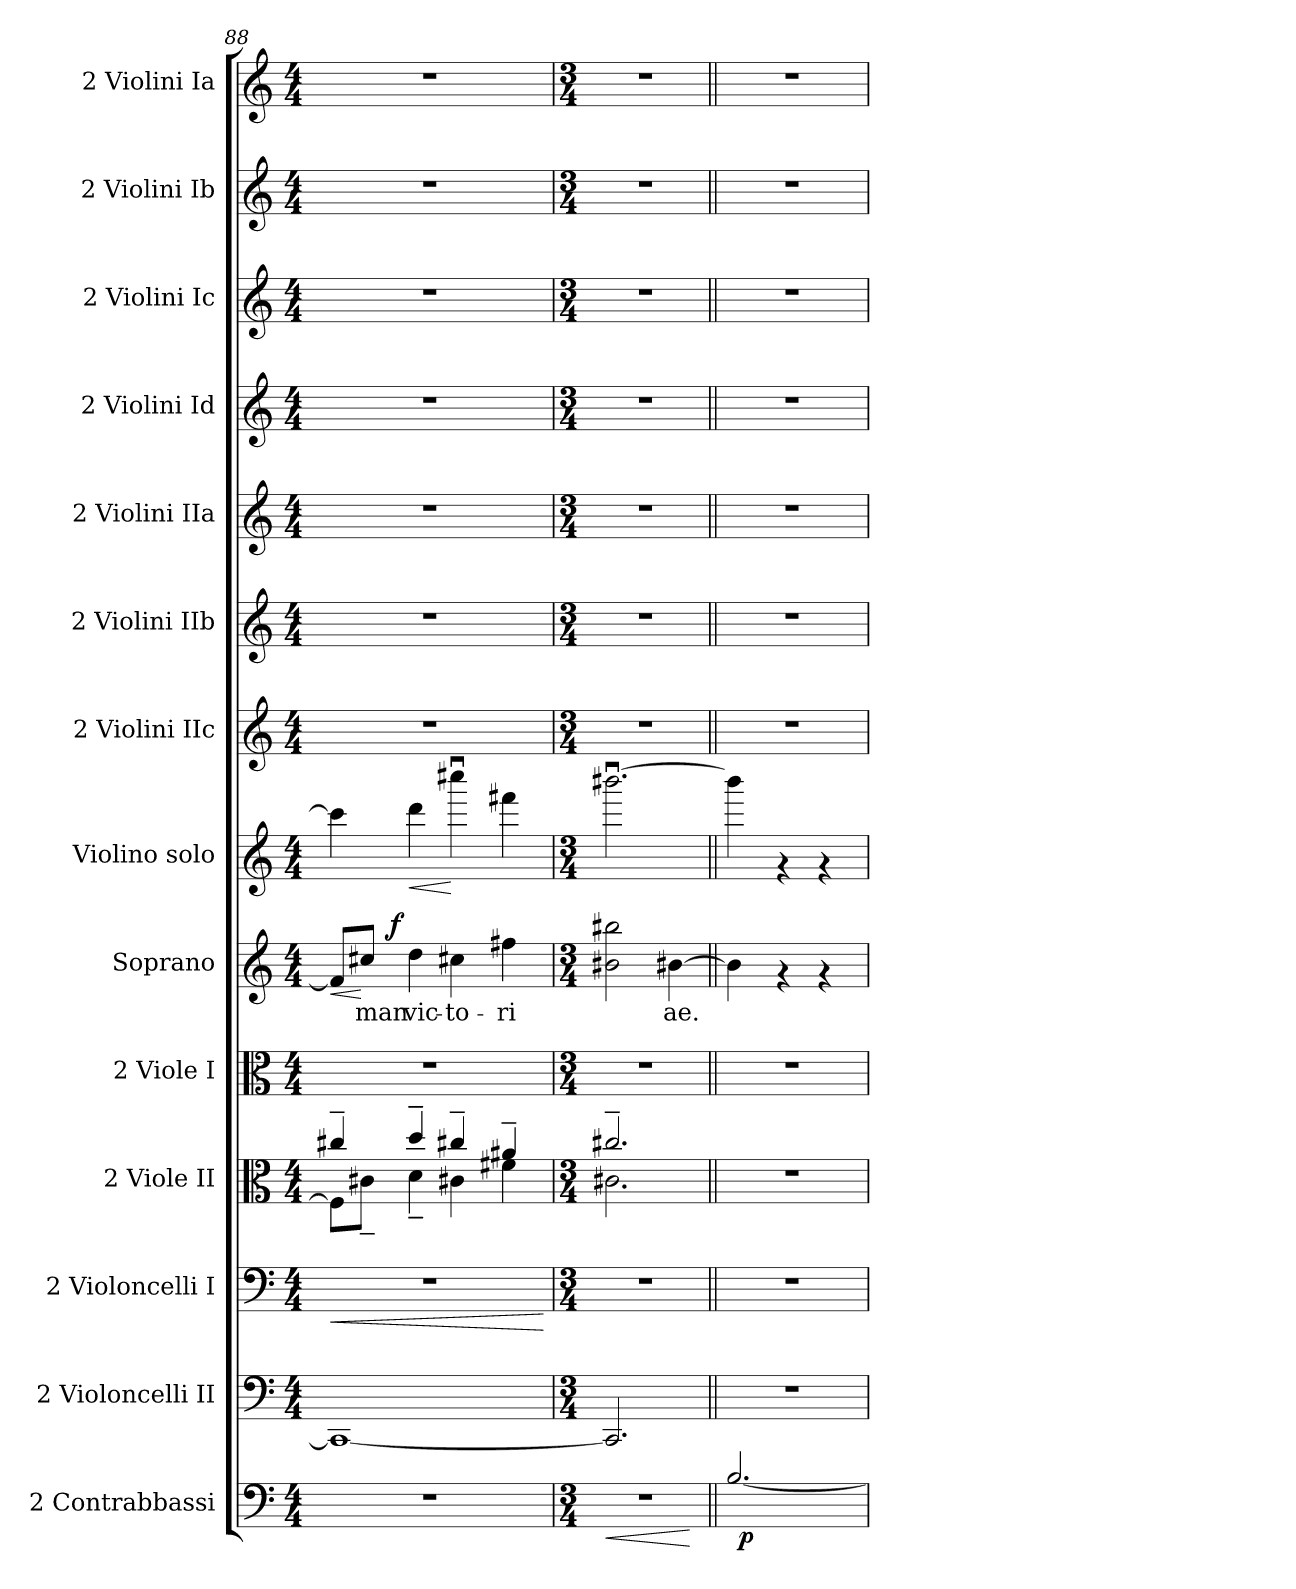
**kern	**dynam	**kern	**kern	**dynam	**kern	**kern	**kern	**text	**dynam	**kern	**dynam	**kern	**kern	**kern	**kern	**kern	**kern	**kern
*part14	*part14	*part13	*part12	*part12	*part11	*part10	*part9	*part9	*part9	*part8	*part8	*part7	*part6	*part5	*part4	*part3	*part2	*part1
*staff14	*staff14	*staff13	*staff12	*staff12	*staff11	*staff10	*staff9	*staff9	*staff9	*staff8	*staff8	*staff7	*staff6	*staff5	*staff4	*staff3	*staff2	*staff1
*I"2 Contrabbassi	*	*I"2 Violoncelli II	*I"2 Violoncelli I	*	*I"2 Viole II	*I"2 Viole I	*I"Soprano	*	*	*I"Violino solo	*	*I"2 Violini IIc	*I"2 Violini IIb	*I"2 Violini IIa	*I"2 Violini Id	*I"2 Violini Ic	*I"2 Violini Ib	*I"2 Violini Ia
*I'Cb.	*	*I'Vc. II	*I'Vc. I	*	*I'Vle II	*I'Vle I	*I'S.	*	*	*I'Vno solo	*	*I'Vni IIc	*I'Vni IIb	*I'Vni IIa	*I'Vni Id	*I'Vni Ic	*I'Vni Ib	*I'Vni Ia
*clefF4	*	*clefF4	*clefF4	*	*clefC3	*clefC3	*clefG2	*	*	*clefG2	*	*clefG2	*clefG2	*clefG2	*clefG2	*clefG2	*clefG2	*clefG2
*ITrd7c12	*	*	*	*	*	*	*	*	*	*	*	*	*	*	*	*	*	*
*k[]	*	*k[]	*k[]	*	*k[]	*k[]	*k[]	*	*	*k[]	*	*k[]	*k[]	*k[]	*k[]	*k[]	*k[]	*k[]
*C:	*	*C:	*C:	*	*C:	*C:	*C:	*	*	*C:	*	*C:	*C:	*C:	*C:	*C:	*C:	*C:
*M4/4	*	*M4/4	*M4/4	*	*M4/4	*M4/4	*M4/4	*	*	*M4/4	*	*M4/4	*M4/4	*M4/4	*M4/4	*M4/4	*M4/4	*M4/4
=88	=88	=88	=88	=88	=88	=88	=88	=88	=88	=88	=88	=88	=88	=88	=88	=88	=88	=88
!	!	!	!	!LO:HP:b	!	!	!	!LO:LY:b:cj	!LO:HP:b	!	!	!	!	!	!	!	!	!
*	*	*	*	*	*^	*	*^	*	*	*	*	*	*	*	*	*	*	*
1r	.	1CC#_<	1r	<	4cc#X~>/	8F#\L]	1r	8f#/L]	8ryy	.	<	4ccc#\]	.	1r	1r	1r	1r	1r	1r	1r
!	!	!	!	!	!	!	!	!	!	!LO:LY:b:cj	!	!	!	!	!	!	!	!	!	!
.	.	.	.	.	.	8c#X~>\J	.	8cc#X/J	16ryy	man	[	.	.	.	.	.	.	.	.	.
.	.	.	.	.	.	.	.	.	64ryy	.	.	.	.	.	.	.	.	.	.	.
!	!	!	!	!	!	!	!	!	!	!	!LO:DY:a	!	!	!	!	!	!	!	!	!
.	.	.	.	.	.	.	.	.	2ryy	.	f	.	.	.	.	.	.	.	.	.
!	!	!	!	!	!	!	!	!	!	!LO:LY:b:cj	!	!	!LO:HP:b	!	!	!	!	!	!	!
.	.	.	.	.	4dd~>/	4d~>\	.	4dd\	.	vic-	.	4ddd\	<	.	.	.	.	.	.	.
!	!	!	!	!	!	!	!	!	!	!LO:LY:b:cj	!	!	!	!	!	!	!	!	!	!
.	.	.	.	.	4cc#X~>/	4c#X\	.	4cc#X\	.	-to-	.	4cccc#Xu>\	[	.	.	.	.	.	.	.
.	.	.	.	.	.	.	.	.	4ryy	.	.	.	.	.	.	.	.	.	.	.
!	!	!	!	!	!	!	!	!	!	!LO:LY:b:cj	!	!	!	!	!	!	!	!	!	!
.	.	.	.	.	4a#X~>/	4f#X\	.	4ff#X\	.	-ri-	.	4fff#X\	.	.	.	.	.	.	.	.
.	.	.	.	.	.	.	.	.	32.ryy	.	.	.	.	.	.	.	.	.	.	.
*	*	*	*	*	*v	*v	*	*	*	*	*	*	*	*	*	*	*	*	*	*
.	.	.	.	[	.	.	.	.	.	.	.	.	.	.	.	.	.	.	.
*	*	*	*	*	*	*	*v	*v	*	*	*	*	*	*	*	*	*	*	*
=89	=89	=89	=89	=89	=89	=89	=89	=89	=89	=89	=89	=89	=89	=89	=89	=89	=89	=89
*M3/4	*	*M3/4	*M3/4	*	*M3/4	*M3/4	*M3/4	*	*	*M3/4	*	*M3/4	*M3/4	*M3/4	*M3/4	*M3/4	*M3/4	*M3/4
*	*	*	*	*	*	*	*^	*	*	*	*	*	*	*	*	*	*	*
!	!LO:HP:b	!	!	!	!	!	!	!	!LO:LY:b:cj	!	!	!	!	!	!	!	!	!	!
*	*	*	*	*	*^	*	*v	*v	*	*	*	*	*	*	*	*	*	*	*
2.r	<	2.CC#/]	2.r	.	2.cc#X~>/	2.c#X\	2.r	2bb#X\ 2b#X\	--	.	[>2.bbb#Xu>\	.	2.r	2.r	2.r	2.r	2.r	2.r	2.r
!	!	!	!	!	!	!	!	!	!LO:LY:b:cj	!	!	!	!	!	!	!	!	!	!
.	.	.	.	.	.	.	.	[>4b#X\	-ae.	.	.	.	.	.	.	.	.	.	.
*	*	*	*	*	*v	*v	*	*	*	*	*	*	*	*	*	*	*	*	*
.	[	.	.	.	.	.	.	.	.	.	.	.	.	.	.	.	.	.
=90||	=90||	=90||	=90||	=90||	=90||	=90||	=90||	=90||	=90||	=90||	=90||	=90||	=90||	=90||	=90||	=90||	=90||	=90||
!	!	!	!	!	!	!	!	!LO:LY:b:cj	!	!	!	!	!	!	!	!	!	!
*^	*	*	*	*	*	*	*	*	*	*	*	*	*	*	*	*	*	*
[<2.BB/	32ryy	.	2.r	2.r	.	2.r	2.r	4b#\]	.	.	4bbb#\]	.	2.r	2.r	2.r	2.r	2.r	2.r	2.r
!	!	!LO:DY:b	!	!	!	!	!	!	!	!	!	!	!	!	!	!	!	!	!
.	2ryy	p	.	.	.	.	.	.	.	.	.	.	.	.	.	.	.	.	.
.	.	.	.	.	.	.	.	4rf	.	.	4rf	.	.	.	.	.	.	.	.
.	.	.	.	.	.	.	.	4rf	.	.	4rf	.	.	.	.	.	.	.	.
.	8..ryy	.	.	.	.	.	.	.	.	.	.	.	.	.	.	.	.	.	.
*v	*v	*	*	*	*	*	*	*	*	*	*	*	*	*	*	*	*	*	*
=	=	=	=	=	=	=	=	=	=	=	=	=	=	=	=	=	=	=
*-	*-	*-	*-	*-	*-	*-	*-	*-	*-	*-	*-	*-	*-	*-	*-	*-	*-	*-
